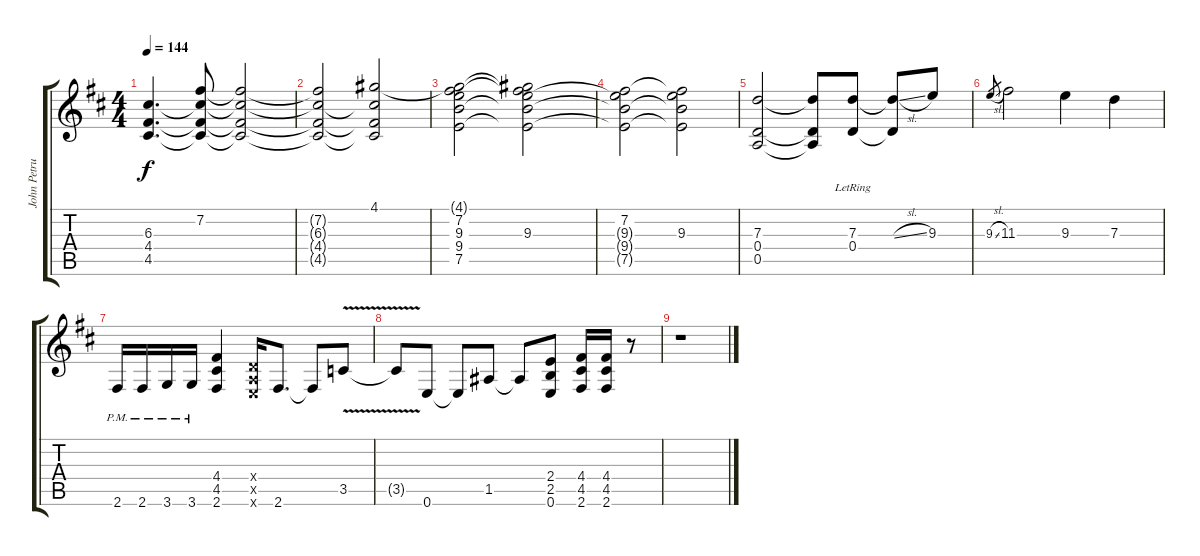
\track ("John Petrucci Lead Guitar" "John Petru") {instrument distortionguitar}
\staff {score tabs}
\tuning (E4 B3 G3 D3 A2 E2) {hide}
\ts (4 4)
\tempo 144
\clef g2
\ks bminor
(6.3 4.4 4.5).4{d dy f} (7.2 6.3{t} 4.4{t} 4.5{t}).8 (7.2{t} 6.3{t} 4.4{t} 4.5{t}).2 |
(7.2{t} 6.3{t} 4.4{t} 4.5{t}).2 (4.1 6.3{t} 4.4{t} 4.5{t}).2 |
(4.1{t} 7.2 9.3 9.4 7.5).2 (4.1{t} 7.2{t} 9.3 9.4{t} 7.5{t}).2 |
(7.2 9.3{t} 9.4{t} 7.5{t}).2 (7.2{t} 9.3 9.4{t} 7.5{t}).2 |
(7.3 0.4 0.5).2 (7.3{t} 0.4{t} 0.5{t}).8 (7.3 0.4{lr}).8 (7.3{sl t} 0.4{t}).8 9.3.8 |
9.3{sl}.8{gr} 11.3.2 9.3.4 7.3.4 |
2.6{pm}.16 2.6{pm}.16 3.6{pm}.16 3.6{pm}.16 (4.4 4.5 2.6).4 (0.4{x} 0.5{x} 0.6{x}).16 2.6.8{d} 2.6{t}.8 3.5{v}.8 |
3.5{t}.8 0.6.8 0.6{t}.8 1.5.8 1.5{t}.8 (2.4 2.5 0.6).8 (4.4 4.5 2.6).16 (4.4 4.5 2.6).16 r.8 |
r.1
